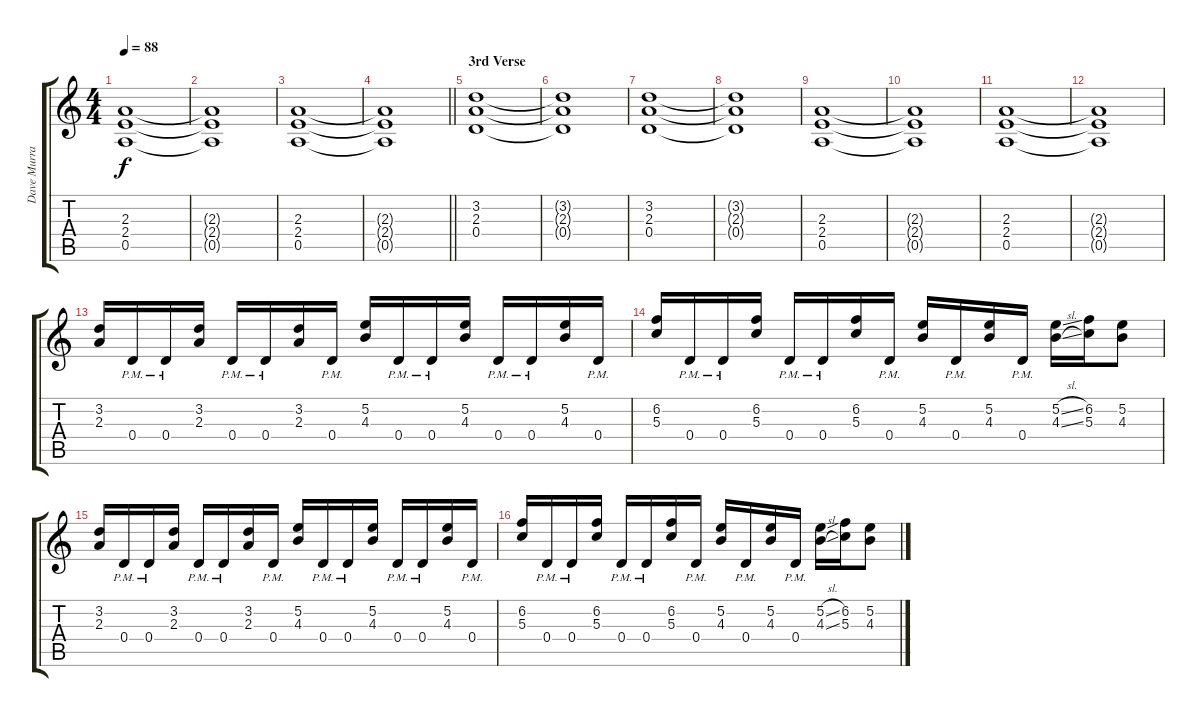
\track ("Dave Murray" "Dave Murra") {instrument overdrivenguitar}
\staff {score tabs}
\tuning (E4 B3 G3 D3 A2 E2) {hide}
\ts (4 4)
\tempo 88
\clef g2
\ks c
(2.3 2.4 0.5).1{dy f} |
(2.3{t} 2.4{t} 0.5{t}).1 |
(2.3 2.4 0.5).1 |
\barLineRight lightlight
(2.3{t} 2.4{t} 0.5{t}).1 |
\section ("" "3rd Verse")
(3.2 2.3 0.4).1 |
(3.2{t} 2.3{t} 0.4{t}).1 |
(3.2 2.3 0.4).1 |
(3.2{t} 2.3{t} 0.4{t}).1 |
(2.3 2.4 0.5).1 |
(2.3{t} 2.4{t} 0.5{t}).1 |
(2.3 2.4 0.5).1 |
(2.3{t} 2.4{t} 0.5{t}).1 |
(3.2 2.3).16 0.4{pm}.16 0.4{pm}.16 (3.2 2.3).16 0.4{pm}.16 0.4{pm}.16 (3.2 2.3).16 0.4{pm}.16 (5.2 4.3).16 0.4{pm}.16 0.4{pm}.16 (5.2 4.3).16 0.4{pm}.16 0.4{pm}.16 (5.2 4.3).16 0.4{pm}.16 |
(6.2 5.3).16 0.4{pm}.16 0.4{pm}.16 (6.2 5.3).16 0.4{pm}.16 0.4{pm}.16 (6.2 5.3).16 0.4{pm}.16 (5.2 4.3).16 0.4{pm}.16 (5.2 4.3).16 0.4{pm}.16 (5.2{sl} 4.3{sl}).16 (6.2 5.3).16 (5.2 4.3).8 |
(3.2 2.3).16 0.4{pm}.16 0.4{pm}.16 (3.2 2.3).16 0.4{pm}.16 0.4{pm}.16 (3.2 2.3).16 0.4{pm}.16 (5.2 4.3).16 0.4{pm}.16 0.4{pm}.16 (5.2 4.3).16 0.4{pm}.16 0.4{pm}.16 (5.2 4.3).16 0.4{pm}.16 |
(6.2 5.3).16 0.4{pm}.16 0.4{pm}.16 (6.2 5.3).16 0.4{pm}.16 0.4{pm}.16 (6.2 5.3).16 0.4{pm}.16 (5.2 4.3).16 0.4{pm}.16 (5.2 4.3).16 0.4{pm}.16 (5.2{sl} 4.3{sl}).16 (6.2 5.3).16 (5.2 4.3).8
